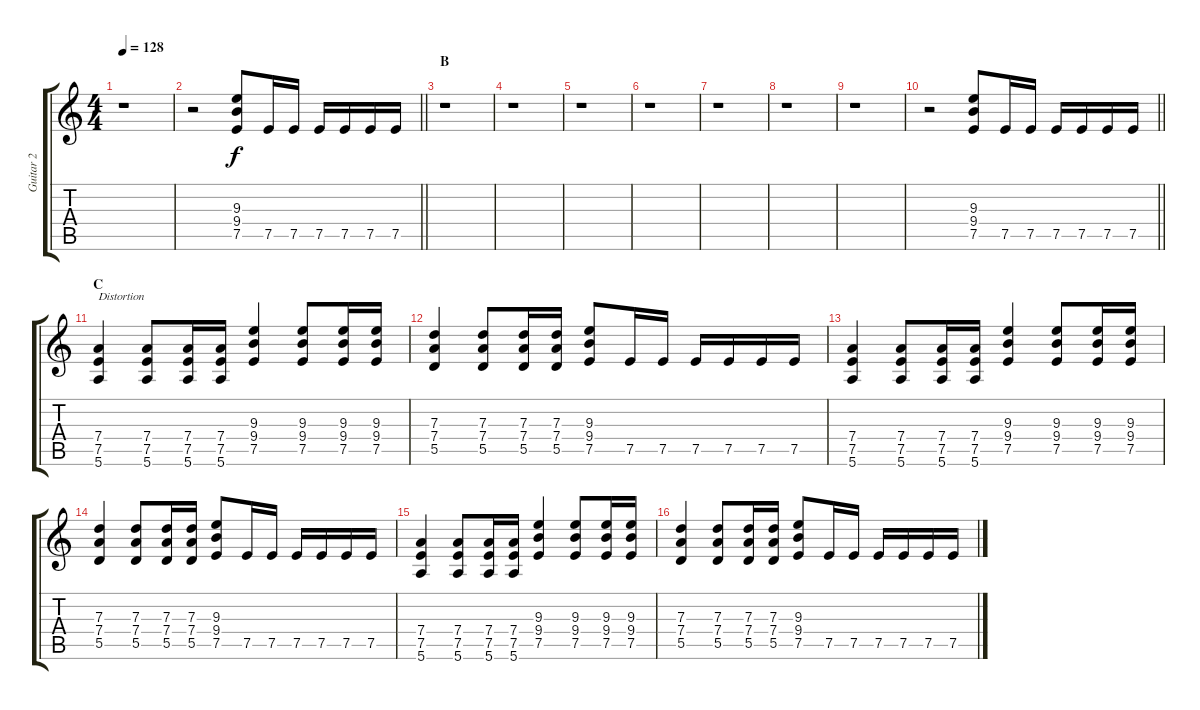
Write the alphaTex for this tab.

\track ("Guitar 2" "Guitar 2") {instrument distortionguitar}
\staff {score tabs}
\tuning (E4 B3 G3 D3 A2 E2) {hide}
\ts (4 4)
\tempo 128
\clef g2
\ks c
r.1{dy f} |
\barLineRight lightlight
r.2 (9.3 9.4 7.5).8 7.5.16 7.5.16 7.5.16 7.5.16 7.5.16 7.5.16 |
\section ("" "B")
r.1 |
r.1 |
r.1 |
r.1 |
r.1 |
r.1 |
r.1 |
\barLineRight lightlight
r.2 (9.3 9.4 7.5).8 7.5.16 7.5.16 7.5.16 7.5.16 7.5.16 7.5.16 |
\section ("" "C")
(7.4 7.5 5.6).4{txt "Distortion" instrument distortionguitar} (7.4 7.5 5.6).8 (7.4 7.5 5.6).16 (7.4 7.5 5.6).16 (9.3 9.4 7.5).4 (9.3 9.4 7.5).8 (9.3 9.4 7.5).16 (9.3 9.4 7.5).16 |
(7.3 7.4 5.5).4 (7.3 7.4 5.5).8 (7.3 7.4 5.5).16 (7.3 7.4 5.5).16 (9.3 9.4 7.5).8 7.5.16 7.5.16 7.5.16 7.5.16 7.5.16 7.5.16 |
(7.4 7.5 5.6).4 (7.4 7.5 5.6).8 (7.4 7.5 5.6).16 (7.4 7.5 5.6).16 (9.3 9.4 7.5).4 (9.3 9.4 7.5).8 (9.3 9.4 7.5).16 (9.3 9.4 7.5).16 |
(7.3 7.4 5.5).4 (7.3 7.4 5.5).8 (7.3 7.4 5.5).16 (7.3 7.4 5.5).16 (9.3 9.4 7.5).8 7.5.16 7.5.16 7.5.16 7.5.16 7.5.16 7.5.16 |
(7.4 7.5 5.6).4 (7.4 7.5 5.6).8 (7.4 7.5 5.6).16 (7.4 7.5 5.6).16 (9.3 9.4 7.5).4 (9.3 9.4 7.5).8 (9.3 9.4 7.5).16 (9.3 9.4 7.5).16 |
(7.3 7.4 5.5).4 (7.3 7.4 5.5).8 (7.3 7.4 5.5).16 (7.3 7.4 5.5).16 (9.3 9.4 7.5).8 7.5.16 7.5.16 7.5.16 7.5.16 7.5.16 7.5.16
